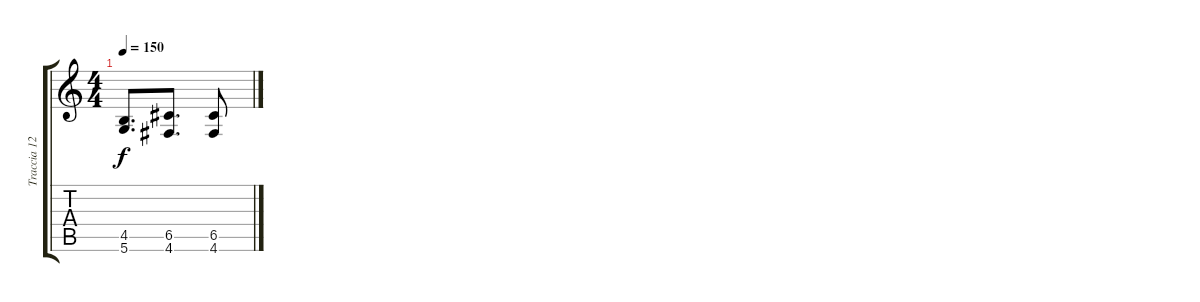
\track ("Traccia 12" "Traccia 12") {instrument distortionguitar}
\staff {score tabs}
\tuning (D4 A3 F3 C3 G2 D2) {hide}
\ts (4 4)
\tempo 150
\clef g2
\ks c
(4.5 5.6).8{d dy f} (6.5 4.6).8{d} (6.5 4.6).8
